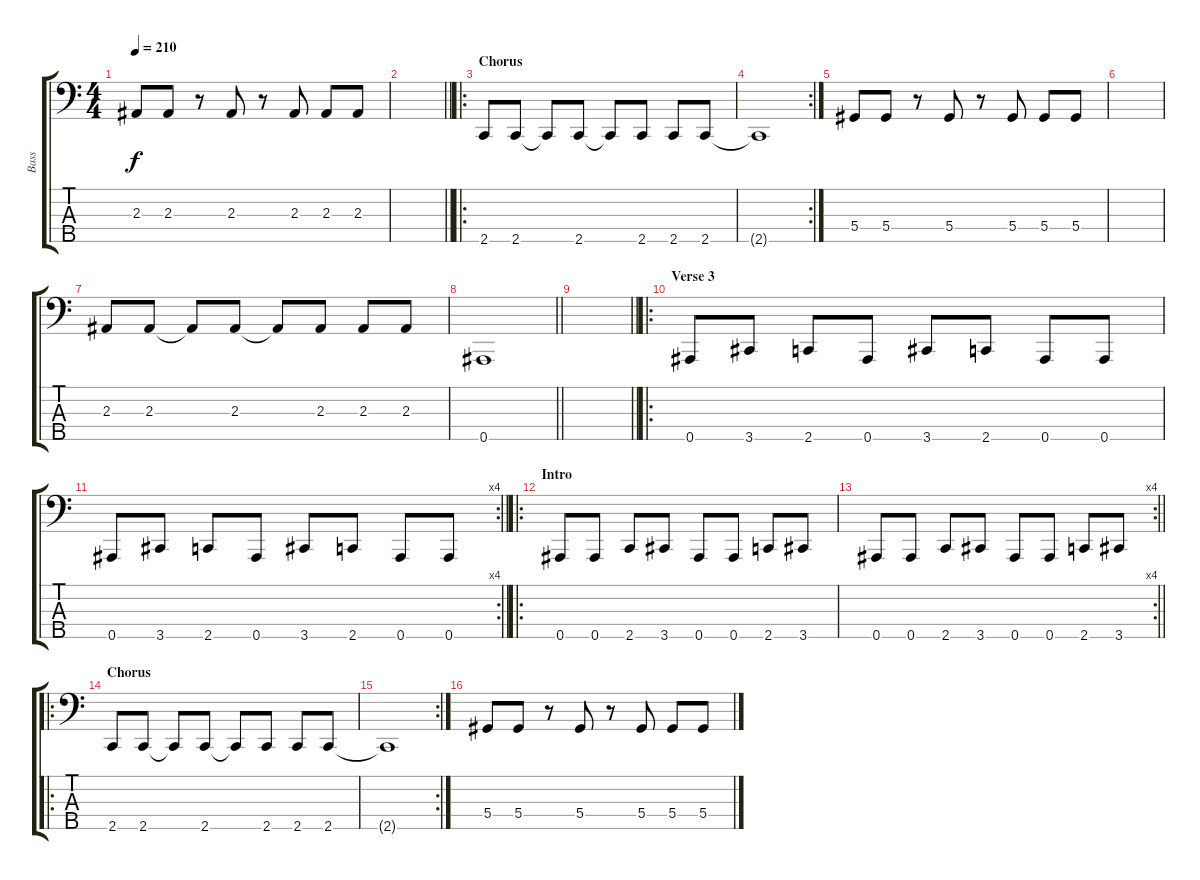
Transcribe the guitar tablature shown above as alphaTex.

\track ("Bass" "Bass") {instrument acousticguitarsteel}
\staff {score tabs}
\tuning (Gb2 Db2 Ab1 Eb1 Bb0) {hide}
\ts (4 4)
\tempo 210
\clef f4
\ks c
2.3.8{dy f} 2.3.8 r.8 2.3.8 r.8 2.3.8 2.3.8 2.3.8 |
\barLineRight lightlight
|
\ro
\section ("" "Chorus")
2.5.8 2.5.8 2.5{t}.8 2.5.8 2.5{t}.8 2.5.8 2.5.8 2.5.8 |
\rc 2
2.5{t}.1 |
5.4.8 5.4.8 r.8 5.4.8 r.8 5.4.8 5.4.8 5.4.8 |
|
2.3.8 2.3.8 2.3{t}.8 2.3.8 2.3{t}.8 2.3.8 2.3.8 2.3.8 |
\barLineRight lightlight
0.5.1 |
\barLineRight lightlight
|
\ro
\section ("" "Verse 3")
0.5.8 3.5.8 2.5.8 0.5.8 3.5.8 2.5.8 0.5.8 0.5.8 |
\rc 4
\barLineRight lightlight
0.5.8 3.5.8 2.5.8 0.5.8 3.5.8 2.5.8 0.5.8 0.5.8 |
\ro
\section ("" "Intro")
0.5.8 0.5.8 2.5.8 3.5.8 0.5.8 0.5.8 2.5.8 3.5.8 |
\rc 4
\barLineRight lightlight
0.5.8 0.5.8 2.5.8 3.5.8 0.5.8 0.5.8 2.5.8 3.5.8 |
\ro
\section ("" "Chorus")
2.5.8 2.5.8 2.5{t}.8 2.5.8 2.5{t}.8 2.5.8 2.5.8 2.5.8 |
\rc 2
2.5{t}.1 |
5.4.8 5.4.8 r.8 5.4.8 r.8 5.4.8 5.4.8 5.4.8
